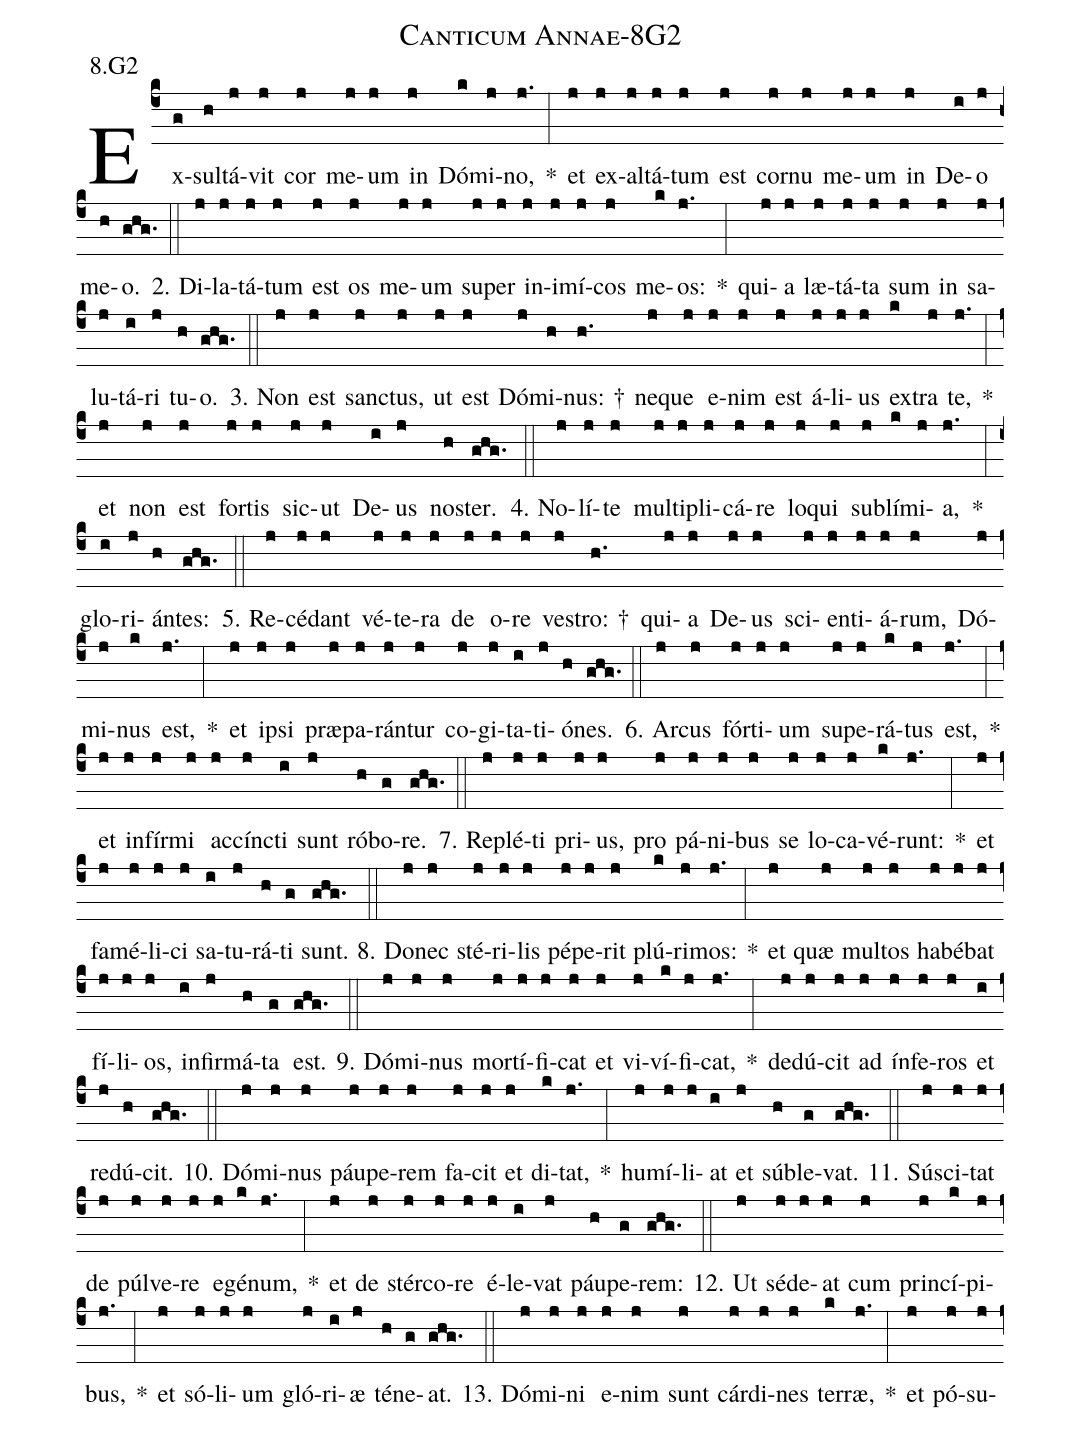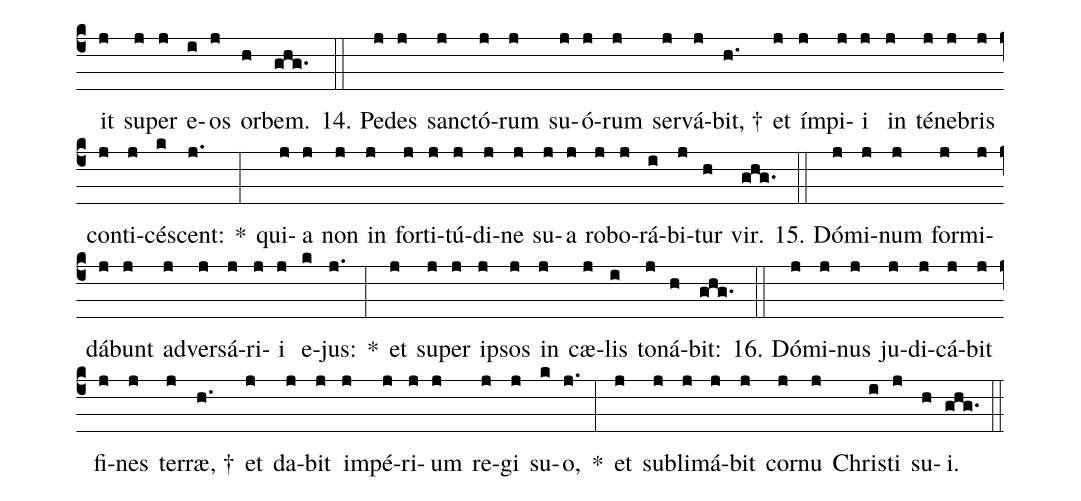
name: Canticum Annae-8G2;
annotation: 8.G2;
%%
(c4)Ex(g)sul(h)tá(j)vit(j) cor(j) me(j)um(j) in(j) Dó(k)mi(j)no,(j.) *(:) et(j) ex(j)al(j)tá(j)tum(j) est(j) cor(j)nu(j) me(j)um(j) in(j) De(i)o(j) me(h)o.(ghg.) (::)
2. Di(j)la(j)tá(j)tum(j) est(j) os(j) me(j)um(j) su(j)per(j) in(j)i(j)mí(j)cos(j) me(k)os:(j.) *(:) qui(j)a(j) læ(j)tá(j)ta(j) sum(j) in(j) sa(j)lu(j)tá(i)ri(j) tu(h)o.(ghg.) (::)
3. Non(j) est(j) sanc(j)tus,(j) ut(j) est(j) Dó(j)mi(h)nus: †(h.) ne(j)que(j) e(j)nim(j) est(j) á(j)li(j)us(j) ex(k)tra(j) te,(j.) *(:) et(j) non(j) est(j) for(j)tis(j) sic(j)ut(j) De(i)us(j) nos(h)ter.(ghg.) (::)
4. No(j)lí(j)te(j) mul(j)ti(j)pli(j)cá(j)re(j) lo(j)qui(j) sub(j)lí(k)mi(j)a,(j.) *(:) glo(i)ri(j)án(h)tes:(ghg.) (::)
5. Re(j)cé(j)dant(j) vé(j)te(j)ra(j) de(j) o(j)re(j) ves(j)tro: †(h.) qui(j)a(j) De(j)us(j) sci(j)en(j)ti(j)á(j)rum,(j) Dó(j)mi(j)nus(k) est,(j.) *(:) et(j) ip(j)si(j) præ(j)pa(j)rán(j)tur(j) co(j)gi(j)ta(i)ti(j)ó(h)nes.(ghg.) (::)
6. Ar(j)cus(j) fór(j)ti(j)um(j) su(j)pe(j)rá(k)tus(j) est,(j.) *(:) et(j) in(j)fír(j)mi(j) ac(j)cínc(j)ti(i) sunt(j) ró(h)bo(g)re.(ghg.) (::)
7. Re(j)plé(j)ti(j) pri(j)us,(j) pro(j) pá(j)ni(j)bus(j) se(j) lo(j)ca(j)vé(k)runt:(j.) *(:) et(j) fa(j)mé(j)li(j)ci(j) sa(i)tu(j)rá(h)ti(g) sunt.(ghg.) (::)
8. Do(j)nec(j) sté(j)ri(j)lis(j) pé(j)pe(j)rit(j) plú(k)ri(j)mos:(j.) *(:) et(j) quæ(j) mul(j)tos(j) ha(j)bé(j)bat(j) fí(j)li(j)os,(j) in(i)fir(j)má(h)ta(g) est.(ghg.) (::)
9. Dó(j)mi(j)nus(j) mor(j)tí(j)fi(j)cat(j) et(j) vi(j)ví(k)fi(j)cat,(j.) *(:) de(j)dú(j)cit(j) ad(j) ín(j)fe(j)ros(j) et(i) re(j)dú(h)cit.(ghg.) (::)
10. Dó(j)mi(j)nus(j) páu(j)pe(j)rem(j) fa(j)cit(j) et(j) di(k)tat,(j.) *(:) hu(j)mí(j)li(j)at(i) et(j) súb(h)le(g)vat.(ghg.) (::)
11. Sú(j)sci(j)tat(j) de(j) púl(j)ve(j)re(j) e(j)gé(k)num,(j.) *(:) et(j) de(j) stér(j)co(j)re(j) é(j)le(i)vat(j) páu(h)pe(g)rem:(ghg.) (::)
12. Ut(j) sé(j)de(j)at(j) cum(j) prin(j)cí(k)pi(j)bus,(j.) *(:) et(j) só(j)li(j)um(j) gló(j)ri(i)æ(j) té(h)ne(g)at.(ghg.) (::)
13. Dó(j)mi(j)ni(j) e(j)nim(j) sunt(j) cár(j)di(j)nes(j) ter(k)ræ,(j.) *(:) et(j) pó(j)su(j)it(j) su(j)per(j) e(i)os(j) or(h)bem.(ghg.) (::)
14. Pe(j)des(j) sanc(j)tó(j)rum(j) su(j)ó(j)rum(j) ser(j)vá(j)bit, †(h.) et(j) ím(j)pi(j)i(j) in(j) té(j)ne(j)bris(j) con(j)ti(j)cé(k)scent:(j.) *(:) qui(j)a(j) non(j) in(j) for(j)ti(j)tú(j)di(j)ne(j) su(j)a(j) ro(j)bo(j)rá(i)bi(j)tur(h) vir.(ghg.) (::)
15. Dó(j)mi(j)num(j) for(j)mi(j)dá(j)bunt(j) ad(j)ver(j)sá(j)ri(j)i(j) e(k)jus:(j.) *(:) et(j) su(j)per(j) ip(j)sos(j) in(j) cæ(j)lis(i) to(j)ná(h)bit:(ghg.) (::)
16. Dó(j)mi(j)nus(j) ju(j)di(j)cá(j)bit(j) fi(j)nes(j) ter(j)ræ, †(h.) et(j) da(j)bit(j) im(j)pé(j)ri(j)um(j) re(j)gi(j) su(k)o,(j.) *(:) et(j) sub(j)li(j)má(j)bit(j) cor(j)nu(j) Chris(i)ti(j) su(h)i.(ghg.) (::)
